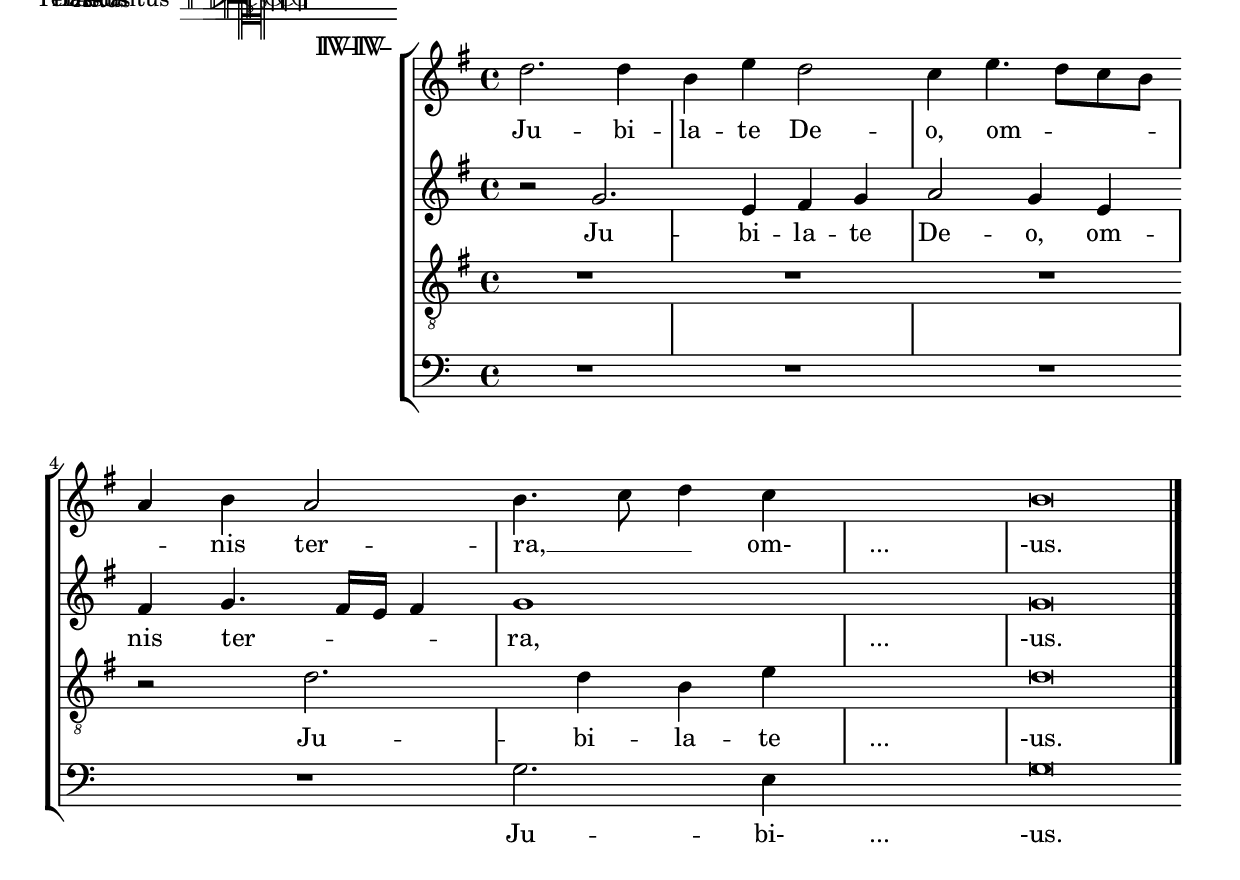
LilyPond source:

%% Do not edit this file; it is auto-generated from input/new
%% This file is in the public domain.
\version "2.11.57"
\header {
  texidoces = "
Los «incipit» se pueden escribir utilizando el grob del nombre del
instruemento, pero manteniendo independientes las definiciones del
nombre del instrumento y del incipit."
 
 doctitlees = "Incipit"

  lsrtags = "staff-notation,ancient-notation"
  texidoc = "Incipits can be added using the instrument name grob, but
keeping separate the instrument name definition and the incipit definition."
  doctitle = "Incipit"
} % begin verbatim

incipit =
#(define-music-function (parser location incipit-music) (ly:music?)
  #{
    \once \override Staff.InstrumentName #'self-alignment-X = #RIGHT
    \once \override Staff.InstrumentName #'self-alignment-Y = #UP
    \once \override Staff.InstrumentName #'Y-offset = #4
    \once \override Staff.InstrumentName #'padding = #0.3
    \once \override Staff.InstrumentName #'stencil = 
    #(lambda (grob)
       (let* ((instrument-name (ly:grob-property grob 'long-text))
              (layout (ly:output-def-clone (ly:grob-layout grob)))
              (music (make-music 'SequentialMusic
                      'elements (list (make-music 'ContextSpeccedMusic
                                        'context-type 'MensuralStaff
                                        'element (make-music 'PropertySet
                                                   'symbol 'instrumentName
                                                   'value instrument-name))
                                      $incipit-music)))
              (score (ly:make-score music))
              (mm (ly:output-def-lookup layout 'mm))
              (indent (ly:output-def-lookup layout 'indent))
              (width (ly:output-def-lookup layout 'incipit-width))
              (incipit-width (if (number? width)
                                 (* width mm)
                                 (* indent 0.5))))
         (ly:output-def-set-variable! layout 'indent (- indent incipit-width))
         (ly:output-def-set-variable! layout 'line-width indent)
         (ly:output-def-set-variable! layout 'ragged-right #f)
         (ly:output-def-set-variable! layout 'ragged-last #f)
         (ly:output-def-set-variable! layout 'system-count 1)
         (ly:score-add-output-def! score layout)
         (set! (ly:grob-property grob 'long-text)
               (markup #:score score))
         (ly:system-start-text::print grob)))
  #})

%%%%%%%%%%%%%%%%%%%%%%%%%

global = {
  \set Score.skipBars = ##t
  \key g \major
  \time 4/4
  
  %make the staff lines invisible on staves
  \override Staff.BarLine #'transparent = ##t
  % the actual music
  \skip 1*8

  % let finis bar go through all staves
  \override Staff.BarLine #'transparent = ##f

  % finis bar
  \bar "|."
}

discantusIncipit = <<
  \new MensuralVoice = discantusIncipit <<
    \repeat unfold 9 { s1 \noBreak }
    {
      \clef "neomensural-c1"
      \key f \major
      \time 2/2
      c''1.
    }
  >>
  \new Lyrics \lyricsto discantusIncipit { IV- }
>>

discantusNotes = {
  \transpose c' c'' {
    \clef "treble"
    d'2. d'4 |
    b e' d'2 |
    c'4 e'4.( d'8 c' b |
    a4) b a2 |
    b4.( c'8 d'4) c'4 |
    \once \override NoteHead #'transparent = ##t
    c'1 |
    b\breve |
  }
}

discantusLyrics = \lyricmode {
  Ju -- bi -- |
  la -- te De -- |
  o, om --
  nis ter -- |
  ra, __ om- |
  "..." |
  -us. |
}

altusIncipit = <<
  \new MensuralVoice = altusIncipit <<
    \repeat unfold 9 { s1 \noBreak }
    {
      \clef "neomensural-c3"
      \key f \major
      \time 2/2
      r1 f'1.
    }
  >>
  \new Lyrics \lyricsto altusIncipit { IV- }
>>

altusNotes = {
  \transpose c' c'' {
    \clef "treble"
    % two measures
    r2 g2. e4 fis g |
    a2 g4 e |
    fis g4.( fis16 e fis4) |
    g1 |
    \once \override NoteHead #'transparent = ##t
    g1 |
    g\breve |
  }
}

altusLyrics = \lyricmode {
  % two measures
  Ju -- bi -- la -- te |
  De -- o, om -- |
  nis ter -- ra, |
  "..." |
  -us. |
}

tenorIncipit = <<
  \new MensuralVoice = tenorIncipit <<
    \repeat unfold 9 { s1 \noBreak }
    {
      \clef "neomensural-c4"
      \key f \major
      \time 2/2
      r\longa
      r\breve
      r1 c'1.
    }
  >>
  \new Lyrics \lyricsto tenorIncipit { IV- }
>>

tenorNotes = {
  \transpose c' c' {
    \once \override Staff.VerticalAxisGroup #'minimum-Y-extent = #'(-6 . 3)
    \clef "treble_8"
    R1 |
    R1 |
    R1 |
    % two measures
    r2 d'2. d'4 b e' |
    \once \override NoteHead #'transparent = ##t
    e'1 |
    d'\breve |
  }
}

tenorLyrics = \lyricmode {
  % two measures
  Ju -- bi -- la -- te |
  "..." |
  -us. 
}

bassusIncipit = <<
  \new MensuralVoice = bassusIncipit <<
    \repeat unfold 9 { s1 \noBreak }
    {
      \clef "bass"
      \key f \major
      \time 2/2
      %% incipit
      r\maxima
      f1.
    }
  >>
  \new Lyrics \lyricsto bassusIncipit { IV- }
>>

bassusNotes = {
  \transpose c' c' {
    \clef "bass"
    R1 |
    R1 |
    R1 |
    R1 |
    g2. e4 |
    \once \override NoteHead #'transparent = ##t
    e1 |
    g\breve |
  }
}

bassusLyrics = \lyricmode {
  Ju -- bi- |
  "..." |
  -us.
}

\score {
  <<
    \new StaffGroup = choirStaff <<
      \new Voice = "discantusNotes" <<
        \global
        \set Staff.instrumentName = "Discantus"
        \incipit \discantusIncipit
        \discantusNotes
      >>
      \new Lyrics = "discantusLyrics" \lyricsto discantusNotes { \discantusLyrics }
      \new Voice = "altusNotes" <<
        \global
        \set Staff.instrumentName = "Altus"
        \incipit \altusIncipit
        \altusNotes
      >>
      \new Lyrics = "altusLyrics" \lyricsto altusNotes { \altusLyrics }
      \new Voice = "tenorNotes" <<
        \global
        \set Staff.instrumentName = "Tenor"
        \incipit \tenorIncipit
        \tenorNotes
      >>
      \new Lyrics = "tenorLyrics" \lyricsto tenorNotes { \tenorLyrics }
      \new Voice = "bassusNotes" <<
        \set Staff.instrumentName = "Bassus"
        \incipit \bassusIncipit
        \bassusNotes
      >>
    >>
    \new Lyrics = "bassusLyrics" \lyricsto bassusNotes { \bassusLyrics }
    %% Keep the bass lyrics outside of the staff group to avoid bar lines
    %% between the lyrics.
  >>
  \layout {
    \context {
      \Score
      %% no bar lines in staves
      \override BarLine #'transparent = ##t
    }
    %% the next three instructions keep the lyrics between the bar lines
    \context {
      \Lyrics
      \consists "Bar_engraver" 
      \override BarLine #'transparent = ##t
    } 
    \context {
      \StaffGroup
      \consists "Separating_line_group_engraver"
    }
    \context {
      \Voice
      %% no slurs
      \override Slur #'transparent = ##t
      %% Comment in the below "\remove" command to allow line
      %% breaking also at those bar lines where a note overlaps
      %% into the next measure.  The command is commented out in this
      %% short example score, but especially for large scores, you
      %% will typically yield better line breaking and thus improve
      %% overall spacing if you comment in the following command.
      %%\remove "Forbid_line_break_engraver"
    }
    indent=6\cm
    incipit-width = 4\cm
  }
}
